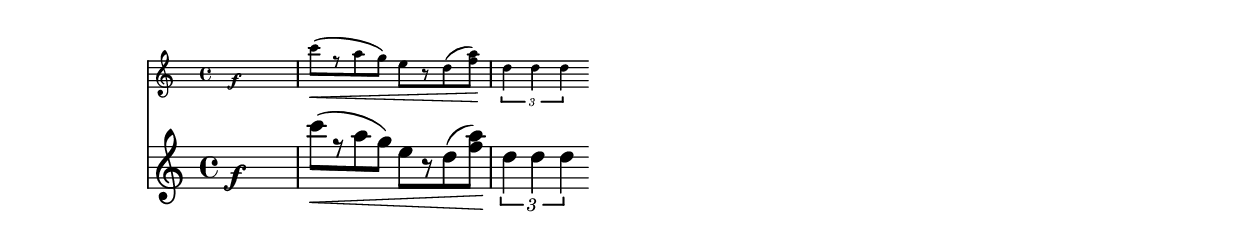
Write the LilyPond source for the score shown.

\header {

  texidoc = "Staves may be present in several sizes within a score.
This is achieved with an internal scaling factor. If the scaling factor is
forgotten in some places, objects generally become too thick or too
large on smaller staves."

}

\version "2.12.0"

\layout {
  ragged-right = ##t
}

melody = \relative c''' {
  \override DynamicText  #'extra-offset = #'(0 . 3)
  s1-\f c8[(\< r a g]) e[ r d( <f a>])\! \times 2/3 { d4 d d }
}

<<
  \new Staff \with {
    fontSize = #-4
    \override StaffSymbol #'staff-space = #(magstep -4)
  } {
    \melody
  }
  \new Staff {
    \melody
  }
>>
